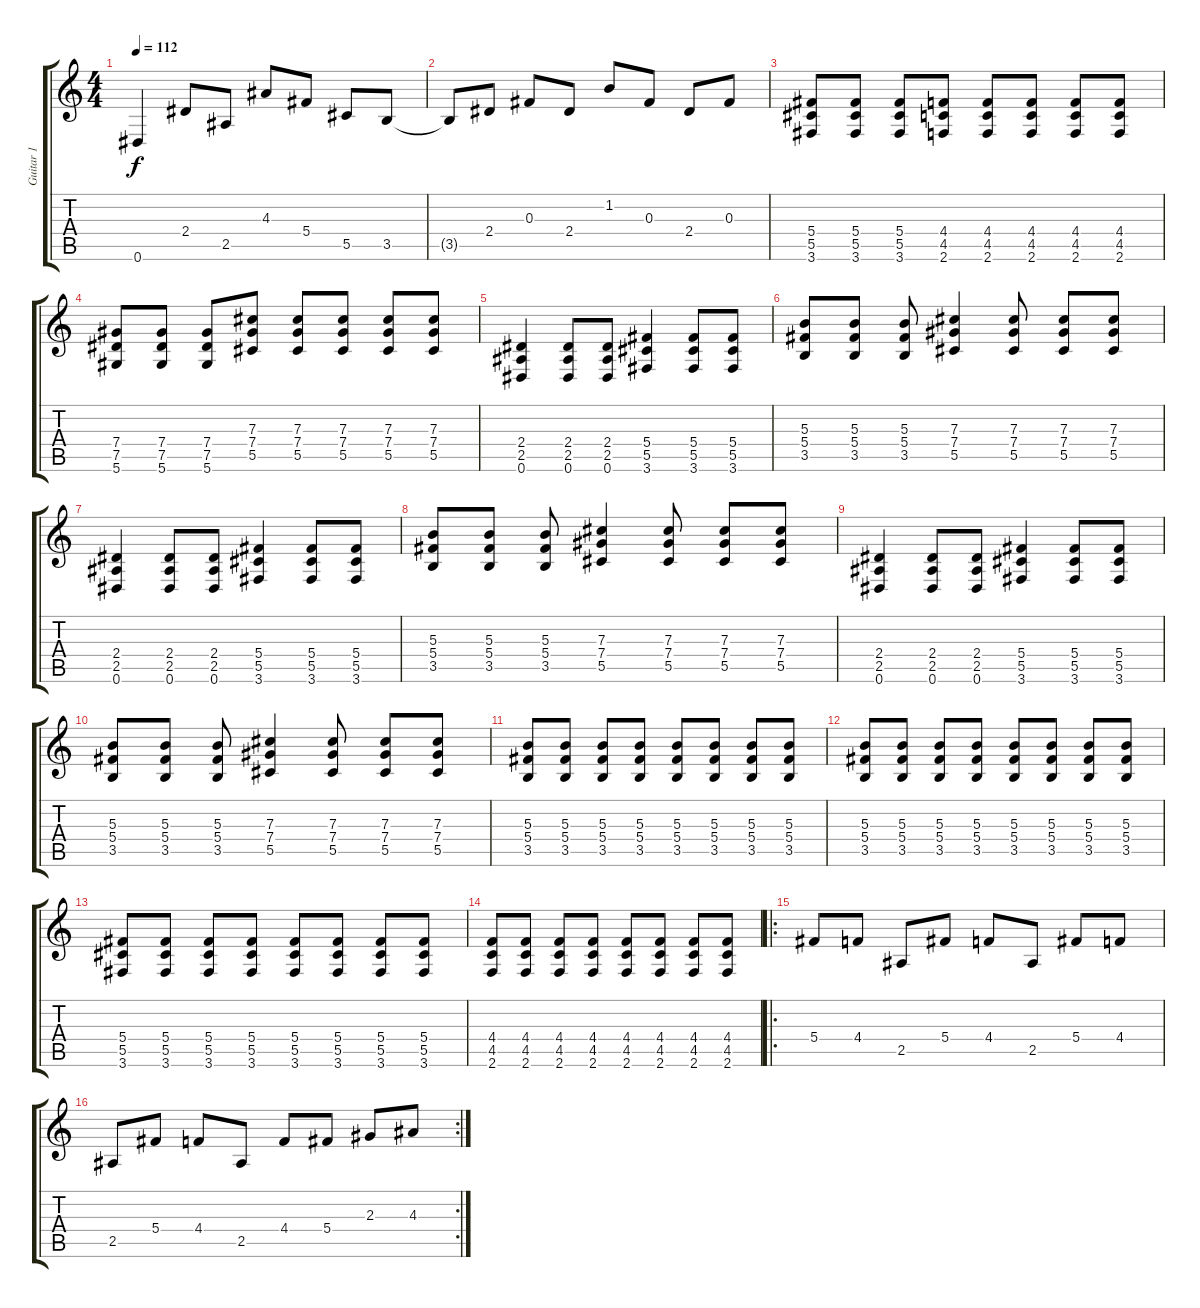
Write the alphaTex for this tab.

\track ("Guitar 1" "Guitar 1") {instrument distortionguitar}
\staff {score tabs}
\tuning (Eb4 Bb3 Gb3 Db3 Ab2 Eb2) {hide}
\ts (4 4)
\tempo 112
\clef g2
\ks c
0.6.4{dy f instrument electricguitarclean} 2.4.8 2.5.8 4.3.8 5.4.8 5.5.8 3.5.8 |
3.5{t}.8 2.4.8 0.3.8 2.4.8 1.2.8 0.3.8 2.4.8 0.3.8 |
(5.4 5.5 3.6).8{instrument distortionguitar} (5.4 5.5 3.6).8 (5.4 5.5 3.6).8 (4.4 4.5 2.6).8 (4.4 4.5 2.6).8 (4.4 4.5 2.6).8 (4.4 4.5 2.6).8 (4.4 4.5 2.6).8 |
(7.4 7.5 5.6).8 (7.4 7.5 5.6).8 (7.4 7.5 5.6).8 (7.3 7.4 5.5).8 (7.3 7.4 5.5).8 (7.3 7.4 5.5).8 (7.3 7.4 5.5).8 (7.3 7.4 5.5).8 |
(2.4 2.5 0.6).4 (2.4 2.5 0.6).8 (2.4 2.5 0.6).8 (5.4 5.5 3.6).4 (5.4 5.5 3.6).8 (5.4 5.5 3.6).8 |
(5.3 5.4 3.5).8 (5.3 5.4 3.5).8 (5.3 5.4 3.5).8 (7.3 7.4 5.5).4 (7.3 7.4 5.5).8 (7.3 7.4 5.5).8 (7.3 7.4 5.5).8 |
(2.4 2.5 0.6).4 (2.4 2.5 0.6).8 (2.4 2.5 0.6).8 (5.4 5.5 3.6).4 (5.4 5.5 3.6).8 (5.4 5.5 3.6).8 |
(5.3 5.4 3.5).8 (5.3 5.4 3.5).8 (5.3 5.4 3.5).8 (7.3 7.4 5.5).4 (7.3 7.4 5.5).8 (7.3 7.4 5.5).8 (7.3 7.4 5.5).8 |
(2.4 2.5 0.6).4 (2.4 2.5 0.6).8 (2.4 2.5 0.6).8 (5.4 5.5 3.6).4 (5.4 5.5 3.6).8 (5.4 5.5 3.6).8 |
(5.3 5.4 3.5).8 (5.3 5.4 3.5).8 (5.3 5.4 3.5).8 (7.3 7.4 5.5).4 (7.3 7.4 5.5).8 (7.3 7.4 5.5).8 (7.3 7.4 5.5).8 |
(5.3 5.4 3.5).8 (5.3 5.4 3.5).8 (5.3 5.4 3.5).8 (5.3 5.4 3.5).8 (5.3 5.4 3.5).8 (5.3 5.4 3.5).8 (5.3 5.4 3.5).8 (5.3 5.4 3.5).8 |
(5.3 5.4 3.5).8 (5.3 5.4 3.5).8 (5.3 5.4 3.5).8 (5.3 5.4 3.5).8 (5.3 5.4 3.5).8 (5.3 5.4 3.5).8 (5.3 5.4 3.5).8 (5.3 5.4 3.5).8 |
(5.4 5.5 3.6).8 (5.4 5.5 3.6).8 (5.4 5.5 3.6).8 (5.4 5.5 3.6).8 (5.4 5.5 3.6).8 (5.4 5.5 3.6).8 (5.4 5.5 3.6).8 (5.4 5.5 3.6).8 |
(4.4 4.5 2.6).8 (4.4 4.5 2.6).8 (4.4 4.5 2.6).8 (4.4 4.5 2.6).8 (4.4 4.5 2.6).8 (4.4 4.5 2.6).8 (4.4 4.5 2.6).8 (4.4 4.5 2.6).8 |
\ro
5.4.8 4.4.8 2.5.8 5.4.8 4.4.8 2.5.8 5.4.8 4.4.8 |
\rc 2
2.5.8 5.4.8 4.4.8 2.5.8 4.4.8 5.4.8 2.3.8 4.3.8
